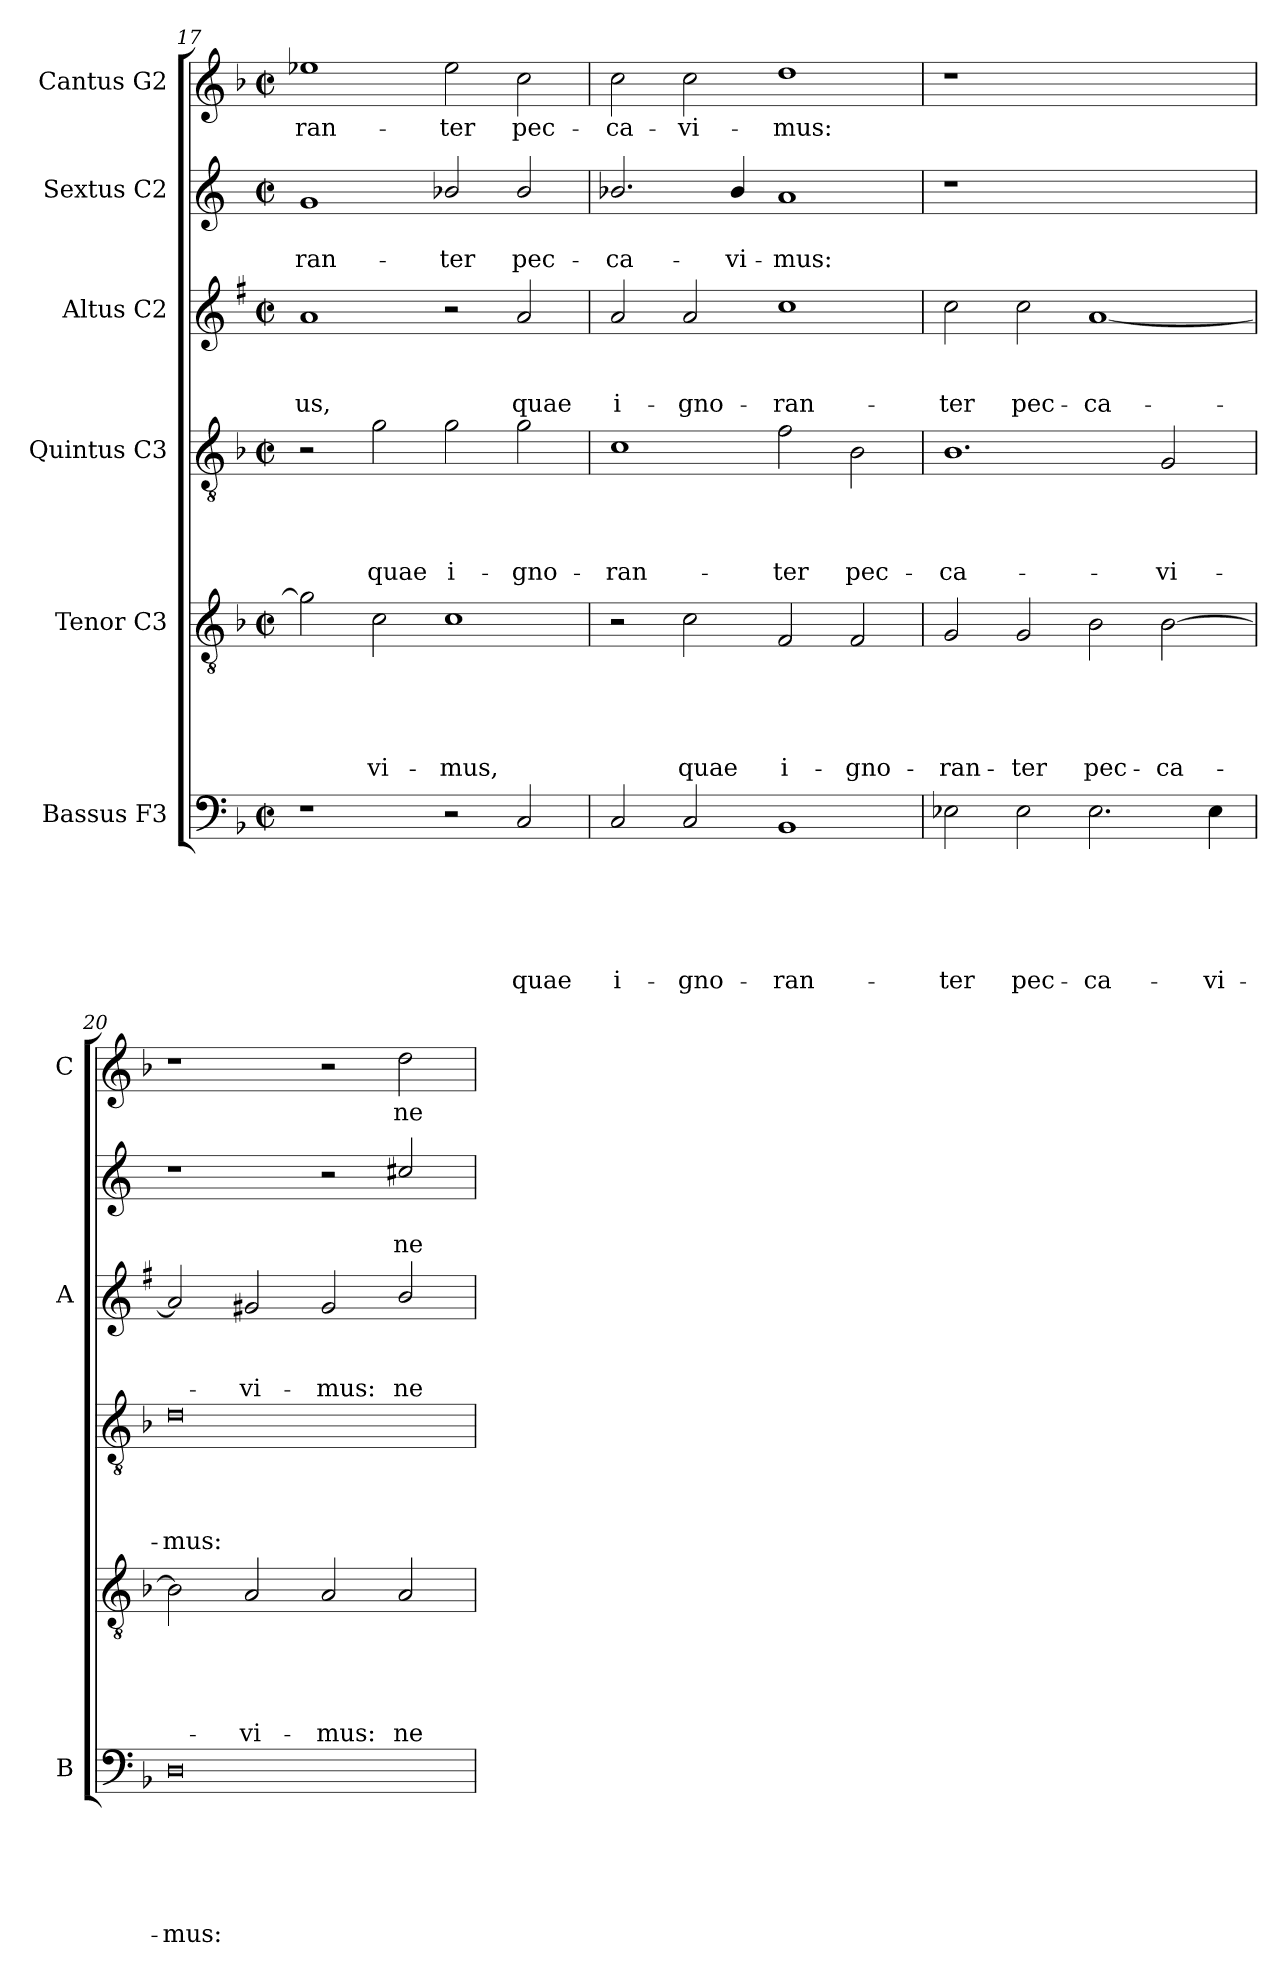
**kern	**text	**text	**text	**text	**text	**text	**kern	**text	**text	**text	**text	**text	**kern	**text	**text	**text	**text	**kern	**text	**text	**text	**kern	**text	**text	**kern	**text
*part6	*part6	*part6	*part6	*part6	*part6	*part6	*part5	*part5	*part5	*part5	*part5	*part5	*part4	*part4	*part4	*part4	*part4	*part3	*part3	*part3	*part3	*part2	*part2	*part2	*part1	*part1
*staff6	*staff6	*staff6	*staff6	*staff6	*staff6	*staff6	*staff5	*staff5	*staff5	*staff5	*staff5	*staff5	*staff4	*staff4	*staff4	*staff4	*staff4	*staff3	*staff3	*staff3	*staff3	*staff2	*staff2	*staff2	*staff1	*staff1
*I"Bassus F3	*	*	*	*	*	*	*I"Tenor C3	*	*	*	*	*	*I"Quintus C3	*	*	*	*	*I"Altus C2	*	*	*	*I"Sextus C2	*	*	*I"Cantus G2	*
*I'B	*	*	*	*	*	*	*	*	*	*	*	*	*	*	*	*	*	*I'A	*	*	*	*	*	*	*I'C	*
*clefF4	*	*	*	*	*	*	*clefGv2	*	*	*	*	*	*clefGv2	*	*	*	*	*clefG2	*	*	*	*clefG2	*	*	*clefG2	*
*	*	*	*	*	*	*	*	*	*	*	*	*	*	*	*	*	*	*ITrd1c2	*	*	*	*ITrd4c7	*	*	*	*
*k[b-]	*	*	*	*	*	*	*k[b-]	*	*	*	*	*	*k[b-]	*	*	*	*	*k[b-]	*	*	*	*k[b-]	*	*	*k[b-]	*
*F:	*	*	*	*	*	*	*F:	*	*	*	*	*	*F:	*	*	*	*	*F:	*	*	*	*F:	*	*	*F:	*
*M2/2	*	*	*	*	*	*	*M2/2	*	*	*	*	*	*M2/2	*	*	*	*	*M2/2	*	*	*	*M2/2	*	*	*M2/2	*
*met(c|)	*	*	*	*	*	*	*met(c|)	*	*	*	*	*	*met(c|)	*	*	*	*	*met(c|)	*	*	*	*met(c|)	*	*	*met(c|)	*
=17	=17	=17	=17	=17	=17	=17	=17	=17	=17	=17	=17	=17	=17	=17	=17	=17	=17	=17	=17	=17	=17	=17	=17	=17	=17	=17
!	!	!	!	!	!	!	!	!	!	!	!	!	!	!	!	!	!	!	!	!	!LO:LY:b	!	!	!LO:LY:b	!	!LO:LY:b
1r	.	.	.	.	.	.	2g\]	.	.	.	.	.	2r	.	.	.	.	1g	.	.	-us,	1c	.	-ran-	1ee-X	-ran-
!	!	!	!	!	!	!	!	!	!	!	!	!LO:LY:b	!	!	!	!	!LO:LY:b	!	!	!	!	!	!	!	!	!
.	.	.	.	.	.	.	2c\	.	.	.	.	-vi-	2g\	.	.	.	quae	.	.	.	.	.	.	.	.	.
!	!	!	!	!	!	!	!	!	!	!	!	!LO:LY:b	!	!	!	!	!LO:LY:b	!	!	!	!	!	!	!LO:LY:b	!	!LO:LY:b
2r	.	.	.	.	.	.	1c	.	.	.	.	-mus,	2g\	.	.	.	i-	2r	.	.	.	2e-X/	.	-ter	2ee-\	-ter
!	!	!	!	!	!	!LO:LY:b	!	!	!	!	!	!	!	!	!	!	!LO:LY:b	!	!	!	!LO:LY:b	!	!	!LO:LY:b	!	!LO:LY:b
2C/	.	.	.	.	.	quae	.	.	.	.	.	.	2g\	.	.	.	-gno-	2g/	.	.	quae	2e-/	.	pec-	2cc\	pec-
=18	=18	=18	=18	=18	=18	=18	=18	=18	=18	=18	=18	=18	=18	=18	=18	=18	=18	=18	=18	=18	=18	=18	=18	=18	=18	=18
!	!	!	!	!	!	!LO:LY:b	!	!	!	!	!	!	!	!	!	!	!LO:LY:b	!	!	!	!LO:LY:b	!	!	!LO:LY:b	!	!LO:LY:b
2C/	.	.	.	.	.	i-	2r	.	.	.	.	.	1c	.	.	.	-ran-	2g/	.	.	i-	2.e-X/	.	-ca-	2cc\	-ca-
!	!	!	!	!	!	!LO:LY:b	!	!	!	!	!	!LO:LY:b	!	!	!	!	!	!	!	!	!LO:LY:b	!	!	!	!	!LO:LY:b
2C/	.	.	.	.	.	-gno-	2c\	.	.	.	.	quae	.	.	.	.	.	2g/	.	.	-gno-	.	.	.	2cc\	-vi-
!	!	!	!	!	!	!	!	!	!	!	!	!	!	!	!	!	!	!	!	!	!	!	!	!LO:LY:b	!	!
.	.	.	.	.	.	.	.	.	.	.	.	.	.	.	.	.	.	.	.	.	.	4e-/	.	-vi-	.	.
!	!	!	!	!	!	!LO:LY:b	!	!	!	!	!	!LO:LY:b	!	!	!	!	!LO:LY:b	!	!	!	!LO:LY:b	!	!	!LO:LY:b	!	!LO:LY:b
1BB-	.	.	.	.	.	-ran-	2F/	.	.	.	.	i-	2f\	.	.	.	-ter	1b-	.	.	-ran-	1d	.	-mus:	1dd	-mus:
!	!	!	!	!	!	!	!	!	!	!	!	!LO:LY:b	!	!	!	!	!LO:LY:b	!	!	!	!	!	!	!	!	!
.	.	.	.	.	.	.	2F/	.	.	.	.	-gno-	2B-\	.	.	.	pec-	.	.	.	.	.	.	.	.	.
!!LO:PB:g=z
=19	=19	=19	=19	=19	=19	=19	=19	=19	=19	=19	=19	=19	=19	=19	=19	=19	=19	=19	=19	=19	=19	=19	=19	=19	=19	=19
!	!	!	!	!	!	!LO:LY:b	!	!	!	!	!	!LO:LY:b	!	!	!	!	!LO:LY:b	!	!	!	!LO:LY:b	!	!	!	!	!
2E-\	.	.	.	.	.	-ter	2G/	.	.	.	.	-ran-	1.B-	.	.	.	-ca-	2b-\	.	.	-ter	1r	.	.	1r	.
!	!	!	!	!	!	!LO:LY:b	!	!	!	!	!	!LO:LY:b	!	!	!	!	!	!	!	!	!LO:LY:b	!	!	!	!	!
2E-\	.	.	.	.	.	pec-	2G/	.	.	.	.	-ter	.	.	.	.	.	2b-\	.	.	pec-	.	.	.	.	.
!	!	!	!	!	!	!LO:LY:b	!	!	!	!	!	!LO:LY:b	!	!	!	!	!	!	!	!	!LO:LY:b	!	!	!	!	!
2.E-\	.	.	.	.	.	-ca-	2B-\	.	.	.	.	pec-	.	.	.	.	.	[1g	.	.	-ca-	1ryy	.	.	1ryy	.
!	!	!	!	!	!	!	!	!	!	!	!	!LO:LY:b	!	!	!	!	!LO:LY:b	!	!	!	!	!	!	!	!	!
.	.	.	.	.	.	.	[2B-\	.	.	.	.	-ca-	2G/	.	.	.	-vi-	.	.	.	.	.	.	.	.	.
!	!	!	!	!	!	!LO:LY:b	!	!	!	!	!	!	!	!	!	!	!	!	!	!	!	!	!	!	!	!
4E-\	.	.	.	.	.	-vi-	.	.	.	.	.	.	.	.	.	.	.	.	.	.	.	.	.	.	.	.
=20	=20	=20	=20	=20	=20	=20	=20	=20	=20	=20	=20	=20	=20	=20	=20	=20	=20	=20	=20	=20	=20	=20	=20	=20	=20	=20
!	!	!	!	!	!	!LO:LY:b	!	!	!	!	!	!	!	!	!	!	!LO:LY:b	!	!	!	!	!	!	!	!	!
0D	.	.	.	.	.	-mus:	2B-\]	.	.	.	.	.	0d	.	.	.	-mus:	2g/]	.	.	.	1r	.	.	1r	.
!	!	!	!	!	!	!	!	!	!	!	!	!LO:LY:b	!	!	!	!	!	!	!	!	!LO:LY:b	!	!	!	!	!
.	.	.	.	.	.	.	2A/	.	.	.	.	-vi-	.	.	.	.	.	2f#X/	.	.	-vi-	.	.	.	.	.
!	!	!	!	!	!	!	!	!	!	!	!	!LO:LY:b	!	!	!	!	!	!	!	!	!LO:LY:b	!	!	!	!	!
.	.	.	.	.	.	.	2A/	.	.	.	.	-mus:	.	.	.	.	.	2f#/	.	.	-mus:	2r	.	.	2r	.
!	!	!	!	!	!	!	!	!	!	!	!	!LO:LY:b	!	!	!	!	!	!	!	!	!LO:LY:b	!	!	!LO:LY:b	!	!LO:LY:b
.	.	.	.	.	.	.	2A/	.	.	.	.	ne	.	.	.	.	.	2a/	.	.	ne	2f#X/	.	ne	2dd\	ne
=	=	=	=	=	=	=	=	=	=	=	=	=	=	=	=	=	=	=	=	=	=	=	=	=	=	=
*-	*-	*-	*-	*-	*-	*-	*-	*-	*-	*-	*-	*-	*-	*-	*-	*-	*-	*-	*-	*-	*-	*-	*-	*-	*-	*-
